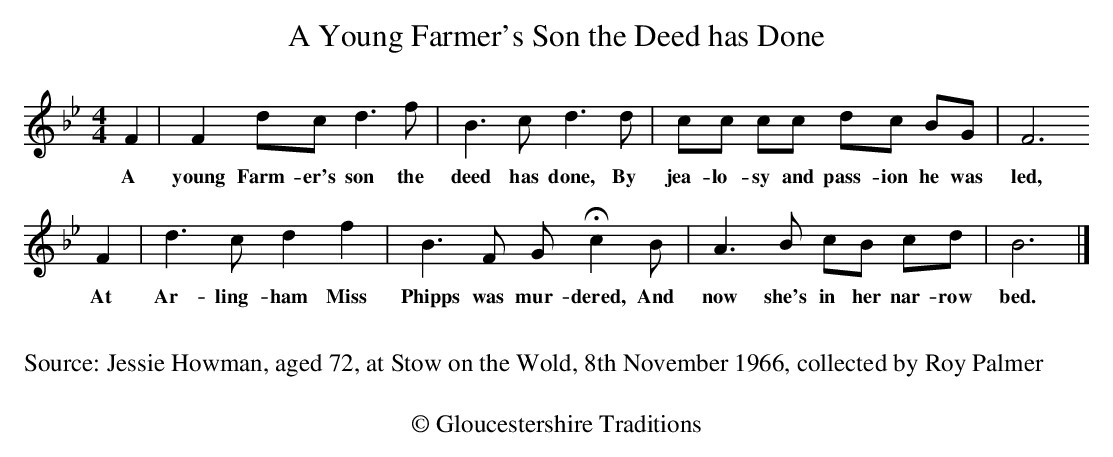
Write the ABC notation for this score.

X:1
T: A Young Farmer's Son the Deed has Done
M: 4/4
L: 1/4
K: Bb
F | Fd/c/d>f | B>cd>d | c/c/ c/c/ d/c/ B/G/ | F3
w:A young Farm-er's son the deed has done, By jea-lo-sy and pass-ion he was led,
F | d>cdf | B>F G/Hc B/ | A>B c/B/ c/d/ | B3 |]
w:At Ar-ling-ham Miss Phipps was mur-dered, And now she's in her nar-row bed.
